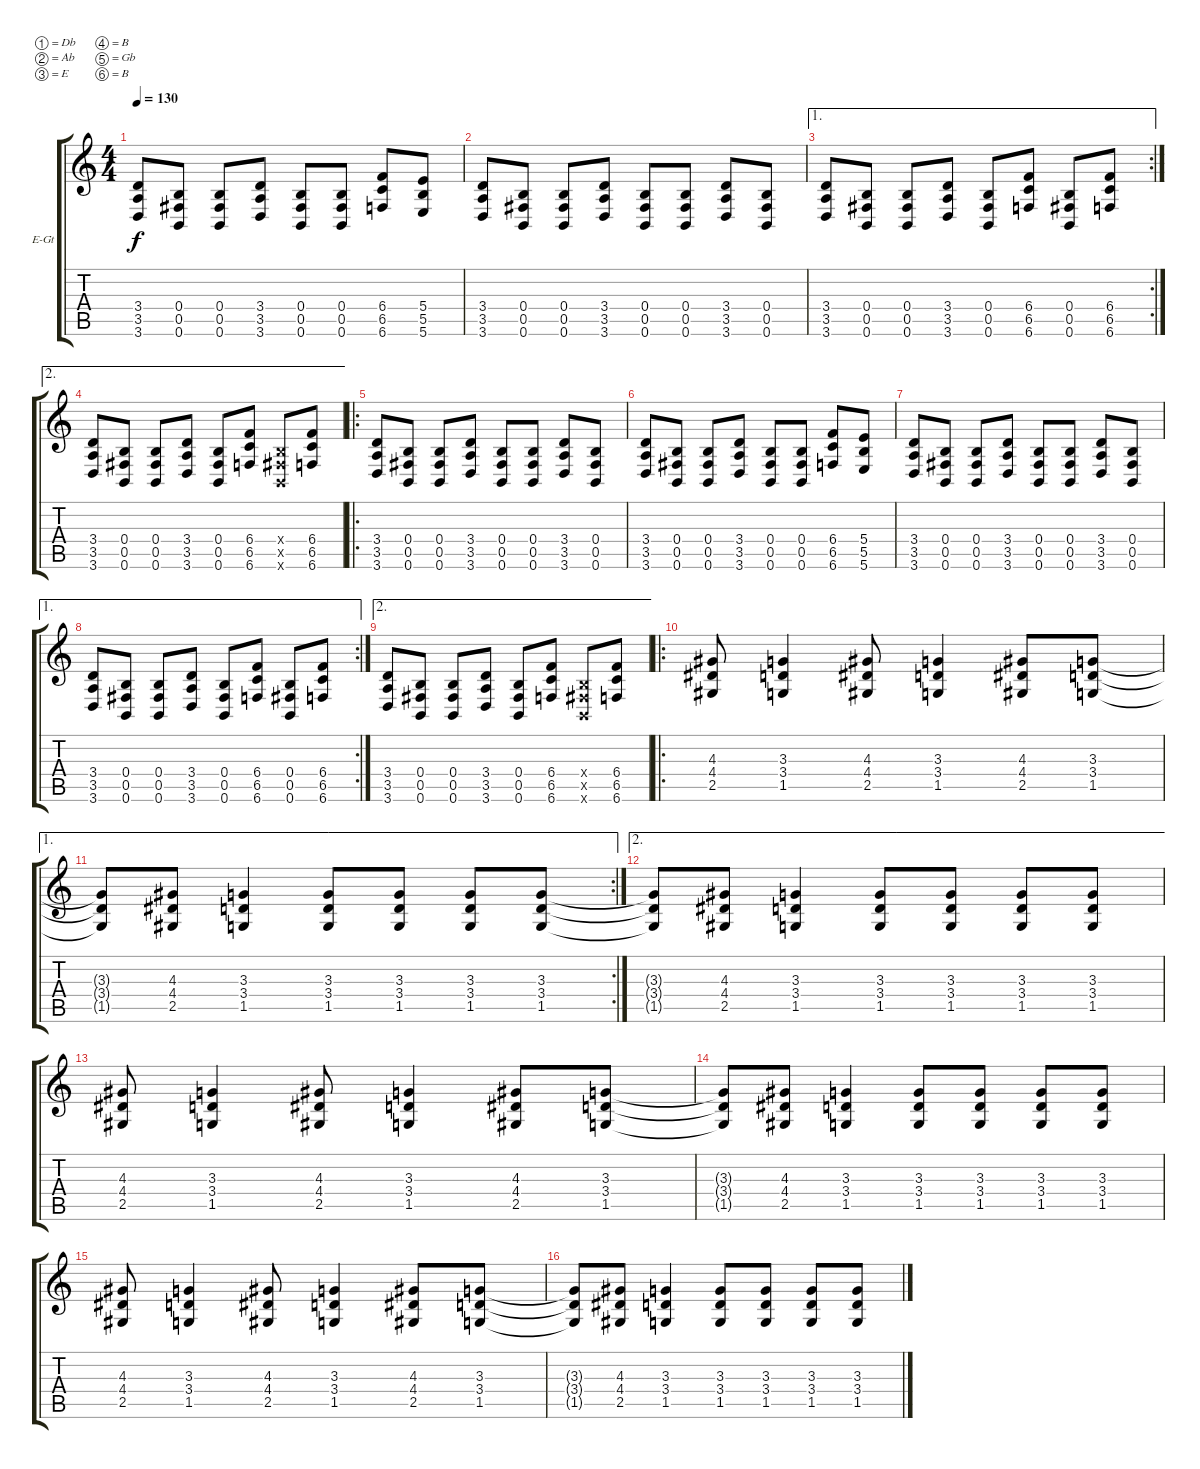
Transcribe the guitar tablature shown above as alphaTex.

\bracketExtendMode groupsimilarinstruments
\firstSystemTrackNameOrientation horizontal
\otherSystemsTrackNameOrientation horizontal
\track ("Electric Guitar" "E-Gt") {instrument distortionguitar}
\staff {score tabs}
\tuning (Db4 Ab3 E3 B2 Gb2 B1)
\ts (4 4)
\tempo 130
\clef g2
\scale
0.322751
\ks c
(3.6 3.4 3.5).8{dy f} (0.6 0.5 0.4).8 (0.6 0.4 0.5).8 (3.6 3.5 3.4).8 (0.6 0.4 0.5).8 (0.6 0.4 0.5).8 (6.6 6.4 6.5).8 (5.6 5.5 5.4).8 |
\scale
0.322751 (3.6 3.4 3.5).8 (0.6 0.5 0.4).8 (0.6 0.4 0.5).8 (3.6 3.5 3.4).8 (0.6 0.4 0.5).8 (0.6 0.4 0.5).8 (3.6 3.5 3.4).8 (0.6 0.4 0.5).8 |
\ae 1
\rc 2
\scale
0.354497 (3.6 3.4 3.5).8 (0.6 0.5 0.4).8 (0.6 0.4 0.5).8 (3.6 3.5 3.4).8 (0.6 0.4 0.5).8 (6.6 6.4 6.5).8 (0.6 0.5 0.4).8 (6.6 6.5 6.4).8 |
\ae 2
\scale
0.312821 (3.6 3.4 3.5).8 (0.6 0.5 0.4).8 (0.6 0.4 0.5).8 (3.6 3.5 3.4).8 (0.6 0.4 0.5).8 (6.6 6.4 6.5).8 (0.6{x} 0.5{x} 0.4{x}).8 (6.6 6.4 6.5).8 |
\ro
\scale
0.374359 (3.6 3.4 3.5).8 (0.6 0.5 0.4).8 (0.6 0.4 0.5).8 (3.6 3.5 3.4).8 (0.6 0.4 0.5).8 (0.6 0.4 0.5).8 (3.6 3.5 3.4).8 (0.6 0.4 0.5).8 |
\scale
0.312821 (3.6 3.4 3.5).8 (0.6 0.5 0.4).8 (0.6 0.4 0.5).8 (3.6 3.5 3.4).8 (0.6 0.4 0.5).8 (0.6 0.4 0.5).8 (6.6 6.4 6.5).8 (5.6 5.5 5.4).8 |
\scale
0.322751 (3.6 3.4 3.5).8 (0.6 0.5 0.4).8 (0.6 0.4 0.5).8 (3.6 3.5 3.4).8 (0.6 0.4 0.5).8 (0.6 0.4 0.5).8 (3.6 3.5 3.4).8 (0.6 0.4 0.5).8 |
\ae 1
\rc 2
\scale
0.354497 (3.6 3.4 3.5).8 (0.6 0.5 0.4).8 (0.6 0.4 0.5).8 (3.6 3.5 3.4).8 (0.6 0.4 0.5).8 (6.6 6.4 6.5).8 (0.6 0.5 0.4).8 (6.6 6.5 6.4).8 |
\ae 2
\scale
0.322751 (3.6 3.4 3.5).8 (0.6 0.5 0.4).8 (0.6 0.4 0.5).8 (3.6 3.5 3.4).8 (0.6 0.4 0.5).8 (6.6 6.4 6.5).8 (0.6{x} 0.5{x} 0.4{x}).8 (6.6 6.4 6.5).8 |
\ro
\scale
0.363184 (4.4 2.5 4.3).8 (3.3 3.4 1.5).4 (4.4 2.5 4.3).8 (3.3 3.4 1.5).4 (4.4 2.5 4.3).8 (3.3 3.4 1.5).8 |
\ae 1
\rc 2
\scale
0.333333 (3.3{t} 3.4{t} 1.5{t}).8 (4.4 2.5 4.3).8 (3.3 3.4 1.5).4 (3.3 3.4 1.5).8 (3.3 3.4 1.5).8 (3.3 3.4 1.5).8 (3.3 3.4 1.5).8 |
\ae 2
\scale
0.303483 (3.3{t} 3.4{t} 1.5{t}).8 (4.4 2.5 4.3).8 (3.3 3.4 1.5).4 (3.3 3.4 1.5).8 (3.3 3.4 1.5).8 (3.3 3.4 1.5).8 (3.3 3.4 1.5).8 |
\scale
0.333333 (4.4 2.5 4.3).8 (3.3 3.4 1.5).4 (4.4 2.5 4.3).8 (3.3 3.4 1.5).4 (4.4 2.5 4.3).8 (3.3 3.4 1.5).8 |
\scale
0.333333 (3.3{t} 3.4{t} 1.5{t}).8 (4.4 2.5 4.3).8 (3.3 3.4 1.5).4 (3.3 3.4 1.5).8 (3.3 3.4 1.5).8 (3.3 3.4 1.5).8 (3.3 3.4 1.5).8 |
\scale
0.333333 (4.4 2.5 4.3).8 (3.3 3.4 1.5).4 (4.4 2.5 4.3).8 (3.3 3.4 1.5).4 (4.4 2.5 4.3).8 (3.3 3.4 1.5).8 |
(3.3{t} 3.4{t} 1.5{t}).8 (4.4 2.5 4.3).8 (3.3 3.4 1.5).4 (3.3 3.4 1.5).8 (3.3 3.4 1.5).8 (3.3 3.4 1.5).8 (3.3 3.4 1.5).8
